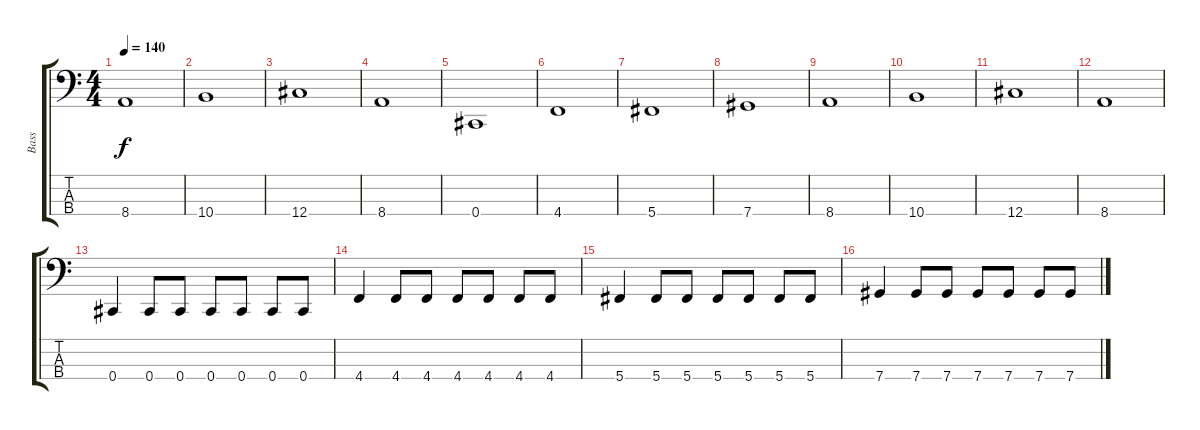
\track ("Bass" "Bass") {instrument electricbasspick}
\staff {score tabs}
\tuning (Gb2 Db2 Ab1 Db1) {hide}
\ts (4 4)
\tempo 140
\clef f4
\ks c
8.4.1{dy f} |
10.4.1 |
12.4.1 |
8.4.1 |
0.4.1 |
4.4.1 |
5.4.1 |
7.4.1 |
8.4.1 |
10.4.1 |
12.4.1 |
8.4.1 |
0.4.4 0.4.8 0.4.8 0.4.8 0.4.8 0.4.8 0.4.8 |
4.4.4 4.4.8 4.4.8 4.4.8 4.4.8 4.4.8 4.4.8 |
5.4.4 5.4.8 5.4.8 5.4.8 5.4.8 5.4.8 5.4.8 |
7.4.4 7.4.8 7.4.8 7.4.8 7.4.8 7.4.8 7.4.8
